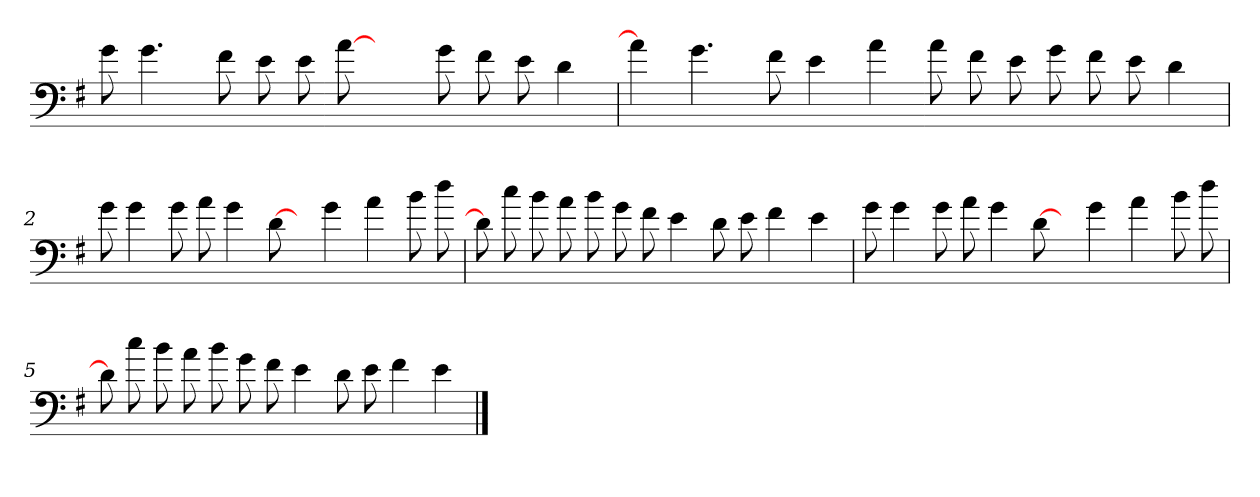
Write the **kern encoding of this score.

**kern
*part1
*staff1
*clefF4
*k[f#]
*e:
=
8g
4.g
8f#
8e
8e
[8a
4ryy
8g
8f#
8e
4d
=1
4a]
4.g
8f#
4e
4a
8a
8f#
8e
8g
8f#
8e
4d
=2
8g
4g
8g
8a
4g
[8d
8ryy
4g
4a
8b
8dd
=3
8d]
8cc
8b
8a
8b
8g
8f#
4e
8d
8e
4f#
4e
=4
8g
4g
8g
8a
4g
[8d
8ryy
4g
4a
8b
8dd
=5
8d]
8cc
8b
8a
8b
8g
8f#
4e
8d
8e
4f#
4e
==
*-
